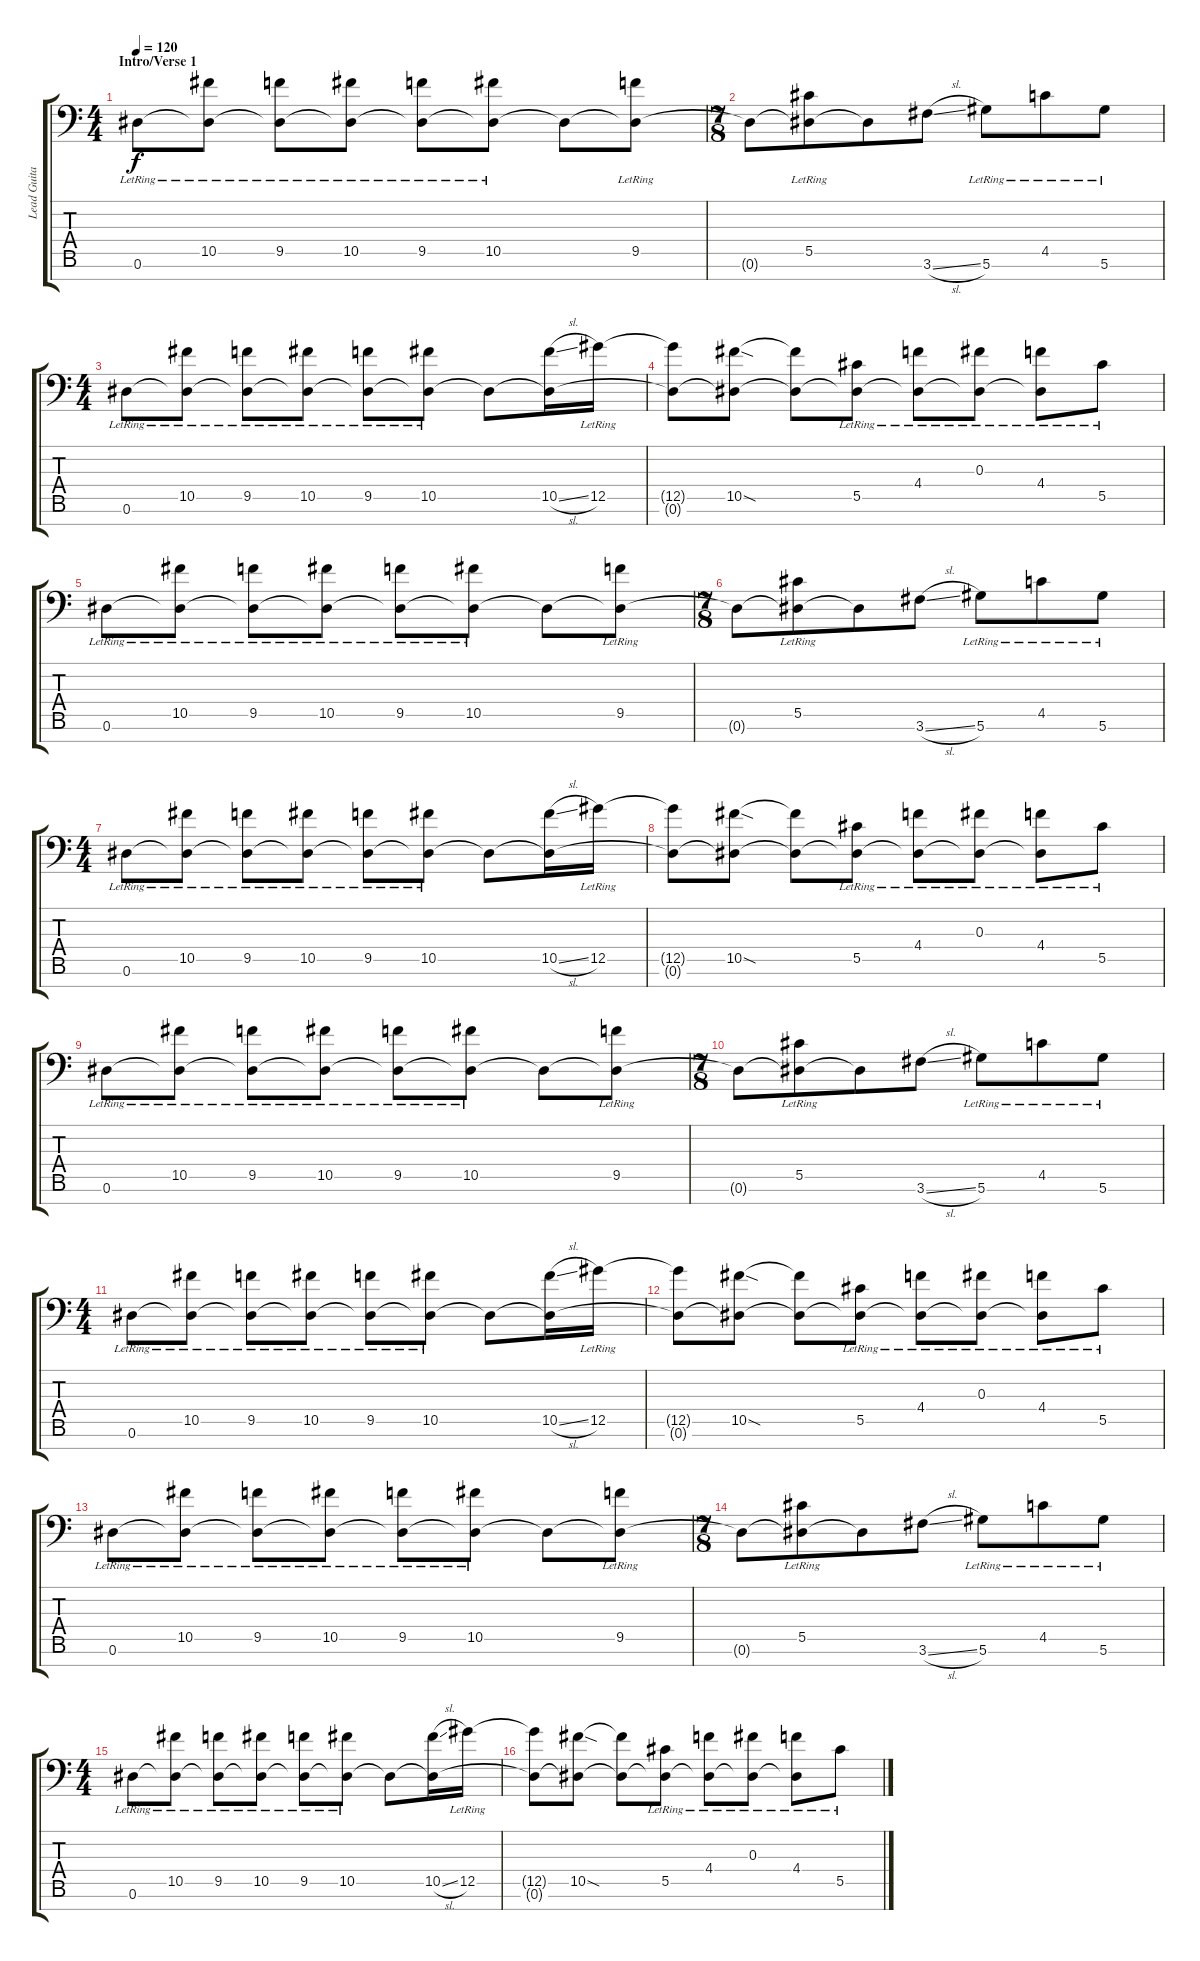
\track ("Lead Guitar" "Lead Guita") {instrument electricguitarjazz}
\staff {score tabs}
\tuning (Eb4 Bb3 Gb3 Db3 Ab2 Eb2 Bb1) {hide}
\ts (4 4)
\section ("" "Intro/Verse 1")
\tempo 120
\clef f4
\ks c
0.6{lr}.8{dy f instrument electricguitarjazz} (10.5{lr} 0.6{t}).8 (9.5{lr} 0.6{t}).8 (10.5{lr} 0.6{t}).8 (9.5{lr} 0.6{t}).8 (10.5{lr} 0.6{t}).8 0.6{t}.8 (9.5{lr} 0.6{t}).8 |
\ts (7 8)
0.6{t}.8 (5.5{lr} 0.6{t}).8 0.6{t}.8 3.6{sl}.8 5.6{lr}.8 4.5{lr}.8 5.6{lr}.8 |
\ts (4 4)
0.6{lr}.8 (10.5{lr} 0.6{t}).8 (9.5{lr} 0.6{t}).8 (10.5{lr} 0.6{t}).8 (9.5{lr} 0.6{t}).8 (10.5{lr} 0.6{t}).8 0.6{t}.8 (10.5{sl} 0.6{t}).16 12.5{lr}.16 |
(12.5{t} 0.6{t}).8 (10.5{sod} 0.6{t}).8 (10.5{t} 0.6{t}).8 (5.5{lr} 0.6{t}).8 (4.4{lr} 0.6{t}).8 (0.3{lr} 0.6{t}).8 (4.4{lr} 0.6{t}).8 5.5{lr}.8 |
0.6{lr}.8 (10.5{lr} 0.6{t}).8 (9.5{lr} 0.6{t}).8 (10.5{lr} 0.6{t}).8 (9.5{lr} 0.6{t}).8 (10.5{lr} 0.6{t}).8 0.6{t}.8 (9.5{lr} 0.6{t}).8 |
\ts (7 8)
0.6{t}.8 (5.5{lr} 0.6{t}).8 0.6{t}.8 3.6{sl}.8 5.6{lr}.8 4.5{lr}.8 5.6{lr}.8 |
\ts (4 4)
0.6{lr}.8 (10.5{lr} 0.6{t}).8 (9.5{lr} 0.6{t}).8 (10.5{lr} 0.6{t}).8 (9.5{lr} 0.6{t}).8 (10.5{lr} 0.6{t}).8 0.6{t}.8 (10.5{sl} 0.6{t}).16 12.5{lr}.16 |
(12.5{t} 0.6{t}).8 (10.5{sod} 0.6{t}).8 (10.5{t} 0.6{t}).8 (5.5{lr} 0.6{t}).8 (4.4{lr} 0.6{t}).8 (0.3{lr} 0.6{t}).8 (4.4{lr} 0.6{t}).8 5.5{lr}.8 |
0.6{lr}.8 (10.5{lr} 0.6{t}).8 (9.5{lr} 0.6{t}).8 (10.5{lr} 0.6{t}).8 (9.5{lr} 0.6{t}).8 (10.5{lr} 0.6{t}).8 0.6{t}.8 (9.5{lr} 0.6{t}).8 |
\ts (7 8)
0.6{t}.8 (5.5{lr} 0.6{t}).8 0.6{t}.8 3.6{sl}.8 5.6{lr}.8 4.5{lr}.8 5.6{lr}.8 |
\ts (4 4)
0.6{lr}.8 (10.5{lr} 0.6{t}).8 (9.5{lr} 0.6{t}).8 (10.5{lr} 0.6{t}).8 (9.5{lr} 0.6{t}).8 (10.5{lr} 0.6{t}).8 0.6{t}.8 (10.5{sl} 0.6{t}).16 12.5{lr}.16 |
(12.5{t} 0.6{t}).8 (10.5{sod} 0.6{t}).8 (10.5{t} 0.6{t}).8 (5.5{lr} 0.6{t}).8 (4.4{lr} 0.6{t}).8 (0.3{lr} 0.6{t}).8 (4.4{lr} 0.6{t}).8 5.5{lr}.8 |
0.6{lr}.8 (10.5{lr} 0.6{t}).8 (9.5{lr} 0.6{t}).8 (10.5{lr} 0.6{t}).8 (9.5{lr} 0.6{t}).8 (10.5{lr} 0.6{t}).8 0.6{t}.8 (9.5{lr} 0.6{t}).8 |
\ts (7 8)
0.6{t}.8 (5.5{lr} 0.6{t}).8 0.6{t}.8 3.6{sl}.8 5.6{lr}.8 4.5{lr}.8 5.6{lr}.8 |
\ts (4 4)
0.6{lr}.8 (10.5{lr} 0.6{t}).8 (9.5{lr} 0.6{t}).8 (10.5{lr} 0.6{t}).8 (9.5{lr} 0.6{t}).8 (10.5{lr} 0.6{t}).8 0.6{t}.8 (10.5{sl} 0.6{t}).16 12.5{lr}.16 |
(12.5{t} 0.6{t}).8 (10.5{sod} 0.6{t}).8 (10.5{t} 0.6{t}).8 (5.5{lr} 0.6{t}).8 (4.4{lr} 0.6{t}).8 (0.3{lr} 0.6{t}).8 (4.4{lr} 0.6{t}).8 5.5{lr}.8
